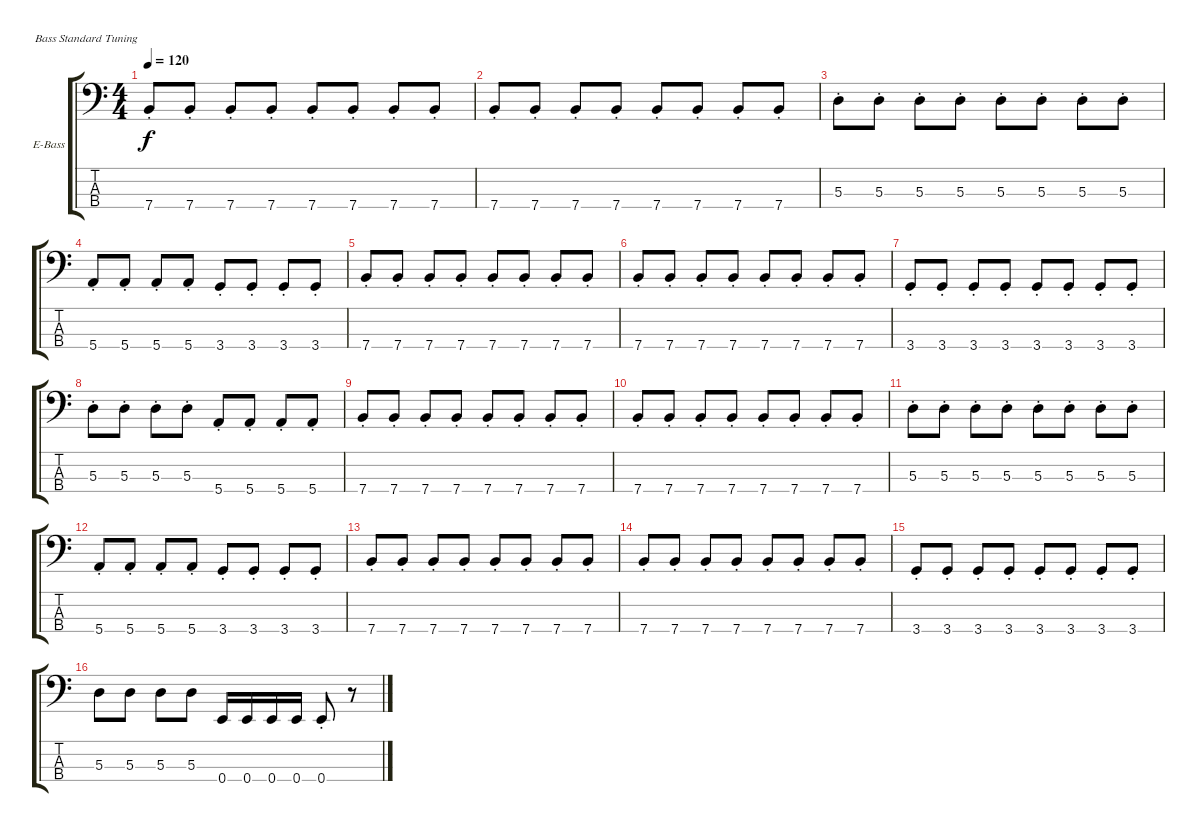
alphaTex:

\defaultSystemsLayout 4
\bracketExtendMode groupsimilarinstruments
\firstSystemTrackNameOrientation horizontal
\otherSystemsTrackNameOrientation horizontal
\track ("Thomas Smuszynski" "E-Bass") {instrument electricbassfinger}
\staff {score tabs}
\tuning (G2 D2 A1 E1)
\ts (4 4)
\tempo 120
\clef f4
\ks c
7.4{st}.8{dy f} 7.4{st}.8 7.4{st}.8 7.4{st}.8 7.4{st}.8 7.4{st}.8 7.4{st}.8 7.4{st}.8 |
7.4{st}.8 7.4{st}.8 7.4{st}.8 7.4{st}.8 7.4{st}.8 7.4{st}.8 7.4{st}.8 7.4{st}.8 |
5.3{st}.8 5.3{st}.8 5.3{st}.8 5.3{st}.8 5.3{st}.8 5.3{st}.8 5.3{st}.8 5.3{st}.8 |
5.4{st}.8 5.4{st}.8 5.4{st}.8 5.4{st}.8 3.4{st}.8 3.4{st}.8 3.4{st}.8 3.4{st}.8 |
7.4{st}.8 7.4{st}.8 7.4{st}.8 7.4{st}.8 7.4{st}.8 7.4{st}.8 7.4{st}.8 7.4{st}.8 |
7.4{st}.8 7.4{st}.8 7.4{st}.8 7.4{st}.8 7.4{st}.8 7.4{st}.8 7.4{st}.8 7.4{st}.8 |
3.4{st}.8 3.4{st}.8 3.4{st}.8 3.4{st}.8 3.4{st}.8 3.4{st}.8 3.4{st}.8 3.4{st}.8 |
5.3{st}.8 5.3{st}.8 5.3{st}.8 5.3{st}.8 5.4{st}.8 5.4{st}.8 5.4{st}.8 5.4{st}.8 |
7.4{st}.8 7.4{st}.8 7.4{st}.8 7.4{st}.8 7.4{st}.8 7.4{st}.8 7.4{st}.8 7.4{st}.8 |
7.4{st}.8 7.4{st}.8 7.4{st}.8 7.4{st}.8 7.4{st}.8 7.4{st}.8 7.4{st}.8 7.4{st}.8 |
5.3{st}.8 5.3{st}.8 5.3{st}.8 5.3{st}.8 5.3{st}.8 5.3{st}.8 5.3{st}.8 5.3{st}.8 |
5.4{st}.8 5.4{st}.8 5.4{st}.8 5.4{st}.8 3.4{st}.8 3.4{st}.8 3.4{st}.8 3.4{st}.8 |
7.4{st}.8 7.4{st}.8 7.4{st}.8 7.4{st}.8 7.4{st}.8 7.4{st}.8 7.4{st}.8 7.4{st}.8 |
7.4{st}.8 7.4{st}.8 7.4{st}.8 7.4{st}.8 7.4{st}.8 7.4{st}.8 7.4{st}.8 7.4{st}.8 |
3.4{st}.8 3.4{st}.8 3.4{st}.8 3.4{st}.8 3.4{st}.8 3.4{st}.8 3.4{st}.8 3.4{st}.8 |
5.3.8 5.3.8 5.3.8 5.3.8 0.4.16 0.4.16 0.4.16 0.4.16 0.4{st}.8 r.8
